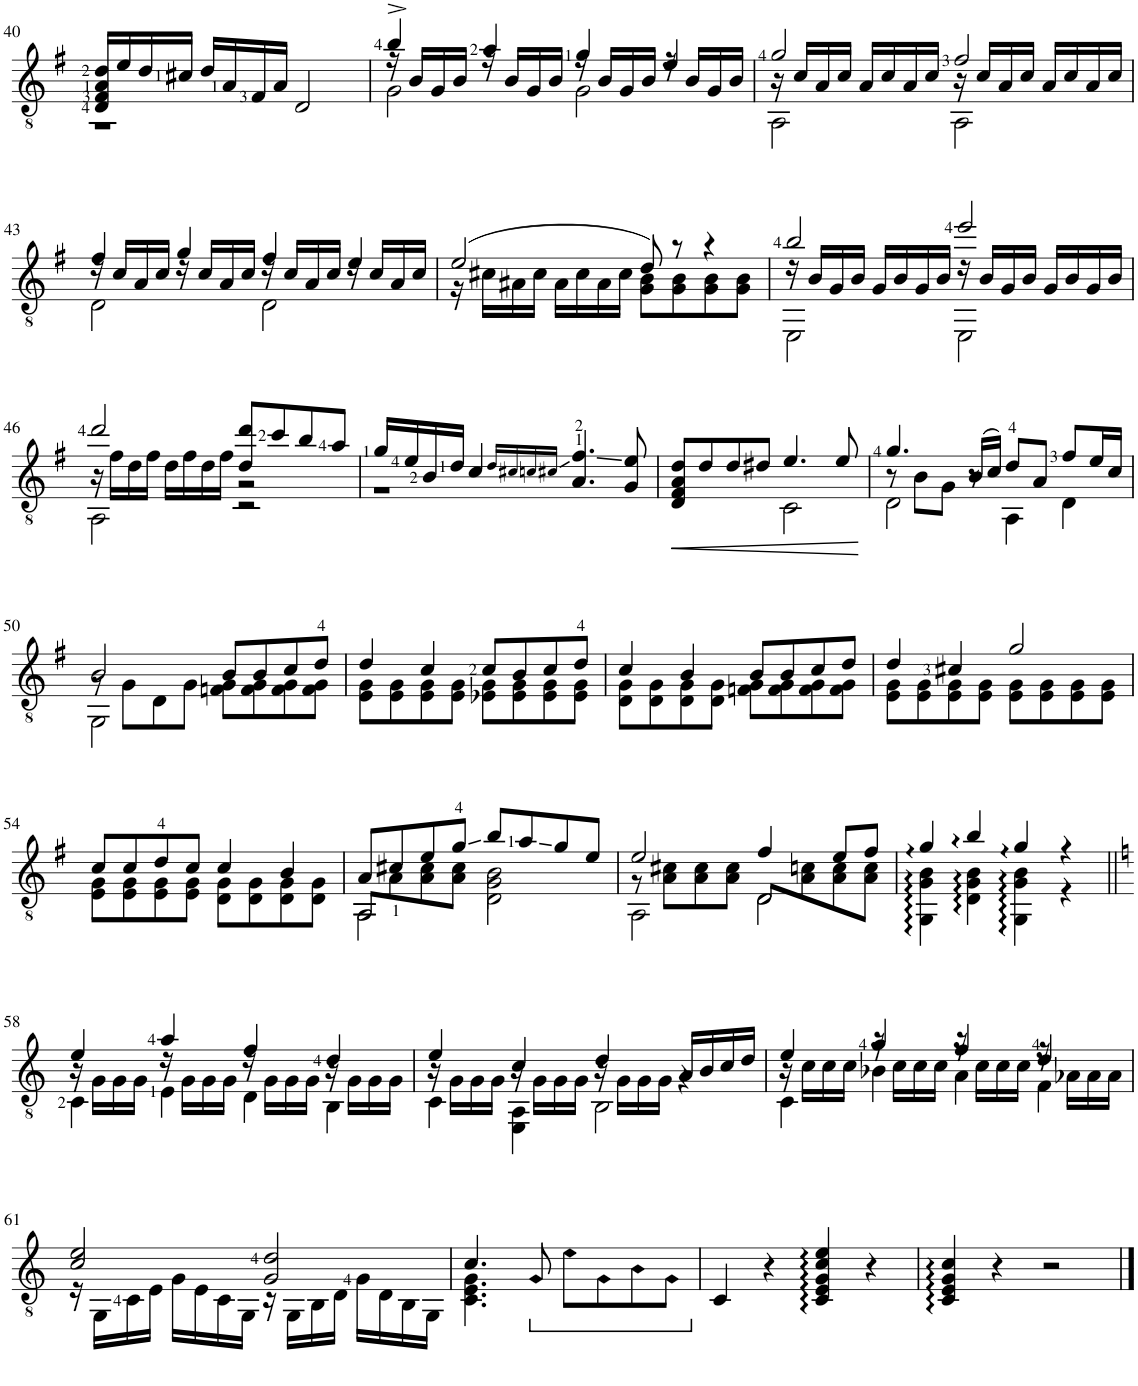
**kern	**dynam
*part1	*part1
*staff1	*staff1
*I"Guitar	*
*I'Guit.	*
!!LO:PB:g=z
*clefGv2	*
*k[f#]	*
*M4/4	*
=40	=40
*^	*
16D/ 16F#/ 16A/ 16d/LL	1r	.
16e/	.	.
16d/	.	.
16c#X/JJ	.	.
16d/LL	.	.
16A/	.	.
16F#/	.	.
16A/JJ	.	.
2D/	.	.
=41	=41	=41
*	*^	*
4b^/	16r	2G\	.
.	16B/LL	.	.
.	16G/	.	.
.	16B/JJ	.	.
4a/	16r	.	.
.	16B/LL	.	.
.	16G/	.	.
.	16B/JJ	.	.
4g/	16r	2G\	.
.	16B/LL	.	.
.	16G/	.	.
.	16B/JJ	.	.
4e/	16r	.	.
.	16B/LL	.	.
.	16G/	.	.
.	16B/JJ	.	.
=42	=42	=42	=42
2g/	16r	2AA\	.
.	16c/LL	.	.
.	16A/	.	.
.	16c/JJ	.	.
.	16A/LL	.	.
.	16c/	.	.
.	16A/	.	.
.	16c/JJ	.	.
2f#/	16r	2AA\	.
.	16c/LL	.	.
.	16A/	.	.
.	16c/JJ	.	.
.	16A/LL	.	.
.	16c/	.	.
.	16A/	.	.
.	16c/JJ	.	.
!!LO:LB:g=z	!!	!!
=43	=43	=43	=43
4f#/	16r	2D\	.
.	16c/LL	.	.
.	16A/	.	.
.	16c/JJ	.	.
4g/	16r	.	.
.	16c/LL	.	.
.	16A/	.	.
.	16c/JJ	.	.
4f#/	16r	2D\	.
.	16c/LL	.	.
.	16A/	.	.
.	16c/JJ	.	.
4e/	16r	.	.
.	16c/LL	.	.
.	16A/	.	.
.	16c/JJ	.	.
*	*v	*v	*
=44	=44	=44
(2e/	16r	.
.	16c#X\LL	.
.	16A#X\	.
.	16c#\JJ	.
.	16A#\LL	.
.	16c#\	.
.	16A#\	.
.	16c#\JJ	.
8d/)	8G\ 8B\L	.
8r	8G\ 8B\	.
4r	8G\ 8B\	.
.	8G\ 8B\J	.
=45	=45	=45
*	*^	*
2b/	16r	2EE\	.
.	16B/LL	.	.
.	16G/	.	.
.	16B/JJ	.	.
.	16G/LL	.	.
.	16B/	.	.
.	16G/	.	.
.	16B/JJ	.	.
2ee/	16r	2EE\	.
.	16B/LL	.	.
.	16G/	.	.
.	16B/JJ	.	.
.	16G/LL	.	.
.	16B/	.	.
.	16G/	.	.
.	16B/JJ	.	.
!!LO:LB:g=z	!!	!!
=46	=46	=46	=46
2dd/	16r	2AA\	.
.	16f#\LL	.	.
.	16d\	.	.
.	16f#\JJ	.	.
.	16d\LL	.	.
.	16f#\	.	.
.	16d\	.	.
.	16f#\JJ	.	.
8d/ 8dd/L	2r	2r	.
8cc/	.	.	.
8b/	.	.	.
8a/J	.	.	.
*	*v	*v	*
=47	=47	=47
16g/LL	1r	.
16e/	.	.
16B/	.	.
16d/JJ	.	.
4c/	.	.
16qd/LL	.	.
16qc#X/	.	.
16qcn/	.	.
16qc#X/JJ	.	.
4.A/ 4.f#/	.	.
8G/ 8e/	.	.
=48	=48	=48
!	!	!LO:HP:b
8D/ 8F#/ 8A/ 8d/L	2ryy	<
8d/	.	.
8d/	.	.
8d#X/J	.	.
4.e/	2C\	.
8e/	.	.
*v	*v	*
.	[
=49	=49
*^	*
*	*^	*
4.g/	8r	2D\	.
.	8B\L	.	.
.	8G\J	.	.
(16B/LL	8r	.	.
16c/JJ)	.	.	.
8d/L	2ryy	4AA\	.
8A/J	.	.	.
8f#/L	.	4D\	.
16e/L	.	.	.
16c/JJ	.	.	.
!!LO:LB:g=z	!!	!!
=50	=50	=50	=50
2B/	8r	2GG\	.
.	8G\L	.	.
.	8D\	.	.
.	8G\J	.	.
8B/L	8Fn\ 8G\L	2ryy	.
8B/	8F\ 8G\	.	.
8c/	8F\ 8G\	.	.
8d/J	8F\ 8G\J	.	.
*	*v	*v	*
=51	=51	=51
4d/	8E\ 8G\L	.
.	8E\ 8G\	.
4c/	8E\ 8G\	.
.	8E\ 8G\J	.
8c/L	8E-X\ 8G\L	.
8B/	8E-\ 8G\	.
8c/	8E-\ 8G\	.
8d/J	8E-\ 8G\J	.
=52	=52	=52
4c/	8D\ 8G\L	.
.	8D\ 8G\	.
4B/	8D\ 8G\	.
.	8D\ 8G\J	.
8B/L	8Fn\ 8G\L	.
8B/	8F\ 8G\	.
8c/	8F\ 8G\	.
8d/J	8F\ 8G\J	.
=53	=53	=53
4d/	8E\ 8G\L	.
.	8E\ 8G\	.
4c#X/	8E\ 8G\	.
.	8E\ 8G\J	.
2g/	8E\ 8G\L	.
.	8E\ 8G\	.
.	8E\ 8G\	.
.	8E\ 8G\J	.
!!LO:LB:g=z	!!
=54	=54	=54
8c/L	8E\ 8G\L	.
8c/	8E\ 8G\	.
8d/	8E\ 8G\	.
8c/J	8E\ 8G\J	.
4c/	8D\ 8G\L	.
.	8D\ 8G\	.
4B/	8D\ 8G\	.
.	8D\ 8G\J	.
=55	=55	=55
!	!LO:N:head=open	!
*	*^	*
8A/L	8AA/L	2AA\	.
8c#X/	8A\	.	.
8e/	8A\ 8c#\	.	.
8g/J	8A\ 8c#\J	.	.
8b/L	2G\ 2B\	2D\	.
8a/	.	.	.
8g/	.	.	.
8e/J	.	.	.
=56	=56	=56	=56
2e/	8r	2AA\	.
.	8A\ 8c#X\L	.	.
.	8A\ 8c#\	.	.
.	8A\ 8c#\J	.	.
!	!LO:N:head=open	!	!
4f#/	8D/L	2D\	.
.	8A\ 8cn\	.	.
8e/L	8A\ 8c\	.	.
8f#/J	8A\ 8c\J	.	.
*	*v	*v	*
=57	=57	=57
4g::/	4GG\: 4G\: 4B\:	.
4b::/	4D\: 4G\: 4B\:	.
4g::/	4GG\: 4G\: 4B\:	.
4r	4r	.
*v	*v	*
!!LO:LB:g=z
=58||	=58||
*k[]	*
*^	*
*	*^	*
4e/	16r	4C\	.
.	16G\LL	.	.
.	16G\	.	.
.	16G\JJ	.	.
4a/	16r	4E\	.
.	16G\LL	.	.
.	16G\	.	.
.	16G\JJ	.	.
4f/	16r	4D\	.
.	16G\LL	.	.
.	16G\	.	.
.	16G\JJ	.	.
4d/	16r	4BB\	.
.	16G\LL	.	.
.	16G\	.	.
.	16G\JJ	.	.
=59	=59	=59	=59
4e/	16r	4C\	.
.	16G\LL	.	.
.	16G\	.	.
.	16G\JJ	.	.
4c/	16r	4EE\ 4AA\	.
.	16G\LL	.	.
.	16G\	.	.
.	16G\JJ	.	.
4d/	16r	2BB\	.
.	16G\LL	.	.
.	16G\	.	.
.	16G\JJ	.	.
16A/LL	4r	.	.
16B/	.	.	.
16c/	.	.	.
16d/JJ	.	.	.
=60	=60	=60	=60
4e/	16r	4C\	.
.	16c\LL	.	.
.	16c\	.	.
.	16c\JJ	.	.
4g/	16r	4B-X\	.
.	16c\LL	.	.
.	16c\	.	.
.	16c\JJ	.	.
4f/	16r	4A\	.
.	16c\LL	.	.
.	16c\	.	.
.	16c\JJ	.	.
4d/	16r	4F\	.
.	16A-X\LL	.	.
.	16A-\	.	.
.	16A-\JJ	.	.
*	*v	*v	*
!!LO:LB:g=z
=61	=61	=61
2c/ 2e/	16r	.
.	16GG\LL	.
.	16C\	.
.	16E\JJ	.
.	16G\LL	.
.	16E\	.
.	16C\	.
.	16GG\JJ	.
2G/ 2d/	16r	.
.	16GG\LL	.
.	16BB\	.
.	16D\JJ	.
.	16G\LL	.
.	16D\	.
.	16BB\	.
.	16GG\JJ	.
=62	=62	=62
4.c/	4.C\ 4.E\ 4.G\	.
*ped	*	*
8G/	2ryy	.
8e\L	.	.
8G\	.	.
8B\	.	.
8G\J	8ryy	.
*v	*v	*
=63	=63
*Xped	*
4C/	.
4r	.
4C/:: 4E/:: 4G/:: 4c/:: 4e/::	.
4r	.
=64	=64
4C/:: 4E/:: 4G/:: 4c/::	.
4r	.
2r	.
==	==
*-	*-
